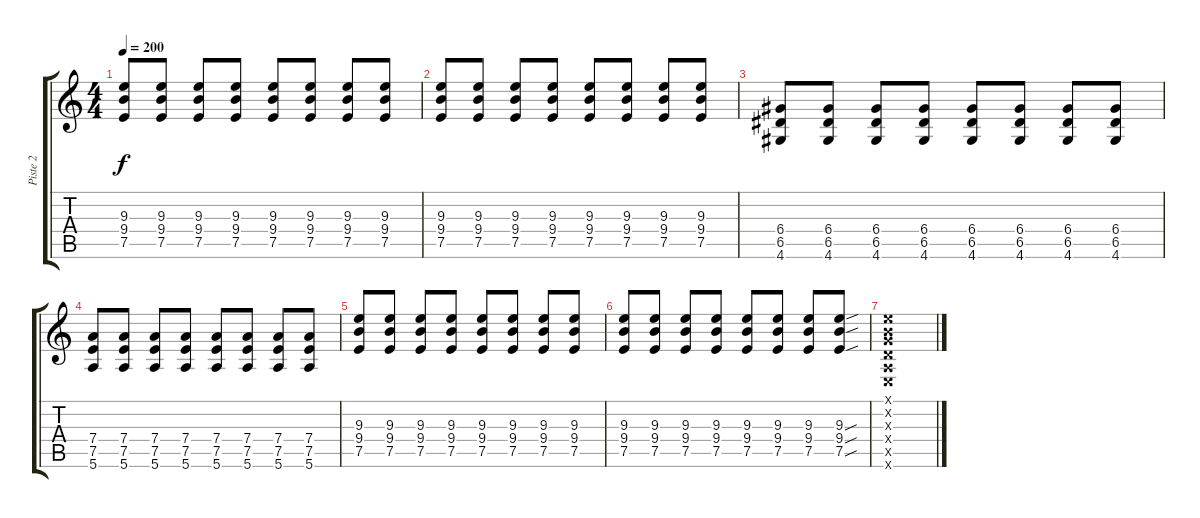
\track ("Piste 2" "Piste 2") {instrument overdrivenguitar}
\staff {score tabs}
\tuning (E4 B3 G3 D3 A2 E2) {hide}
\ts (4 4)
\tempo 200
\clef g2
\ks c
(9.3 9.4 7.5).8{dy f} (9.3 9.4 7.5).8 (9.3 9.4 7.5).8 (9.3 9.4 7.5).8 (9.3 9.4 7.5).8 (9.3 9.4 7.5).8 (9.3 9.4 7.5).8 (9.3 9.4 7.5).8 |
(9.3 9.4 7.5).8 (9.3 9.4 7.5).8 (9.3 9.4 7.5).8 (9.3 9.4 7.5).8 (9.3 9.4 7.5).8 (9.3 9.4 7.5).8 (9.3 9.4 7.5).8 (9.3 9.4 7.5).8 |
(6.4 6.5 4.6).8 (6.4 6.5 4.6).8 (6.4 6.5 4.6).8 (6.4 6.5 4.6).8 (6.4 6.5 4.6).8 (6.4 6.5 4.6).8 (6.4 6.5 4.6).8 (6.4 6.5 4.6).8 |
(7.4 7.5 5.6).8 (7.4 7.5 5.6).8 (7.4 7.5 5.6).8 (7.4 7.5 5.6).8 (7.4 7.5 5.6).8 (7.4 7.5 5.6).8 (7.4 7.5 5.6).8 (7.4 7.5 5.6).8 |
(9.3 9.4 7.5).8 (9.3 9.4 7.5).8 (9.3 9.4 7.5).8 (9.3 9.4 7.5).8 (9.3 9.4 7.5).8 (9.3 9.4 7.5).8 (9.3 9.4 7.5).8 (9.3 9.4 7.5).8 |
(9.3 9.4 7.5).8 (9.3 9.4 7.5).8 (9.3 9.4 7.5).8 (9.3 9.4 7.5).8 (9.3 9.4 7.5).8 (9.3 9.4 7.5).8 (9.3 9.4 7.5).8 (9.3{sou} 9.4{sou} 7.5{sou}).8 |
(0.1{x} 0.2{x} 0.3{x} 0.4{x} 0.5{x} 0.6{x}).1
